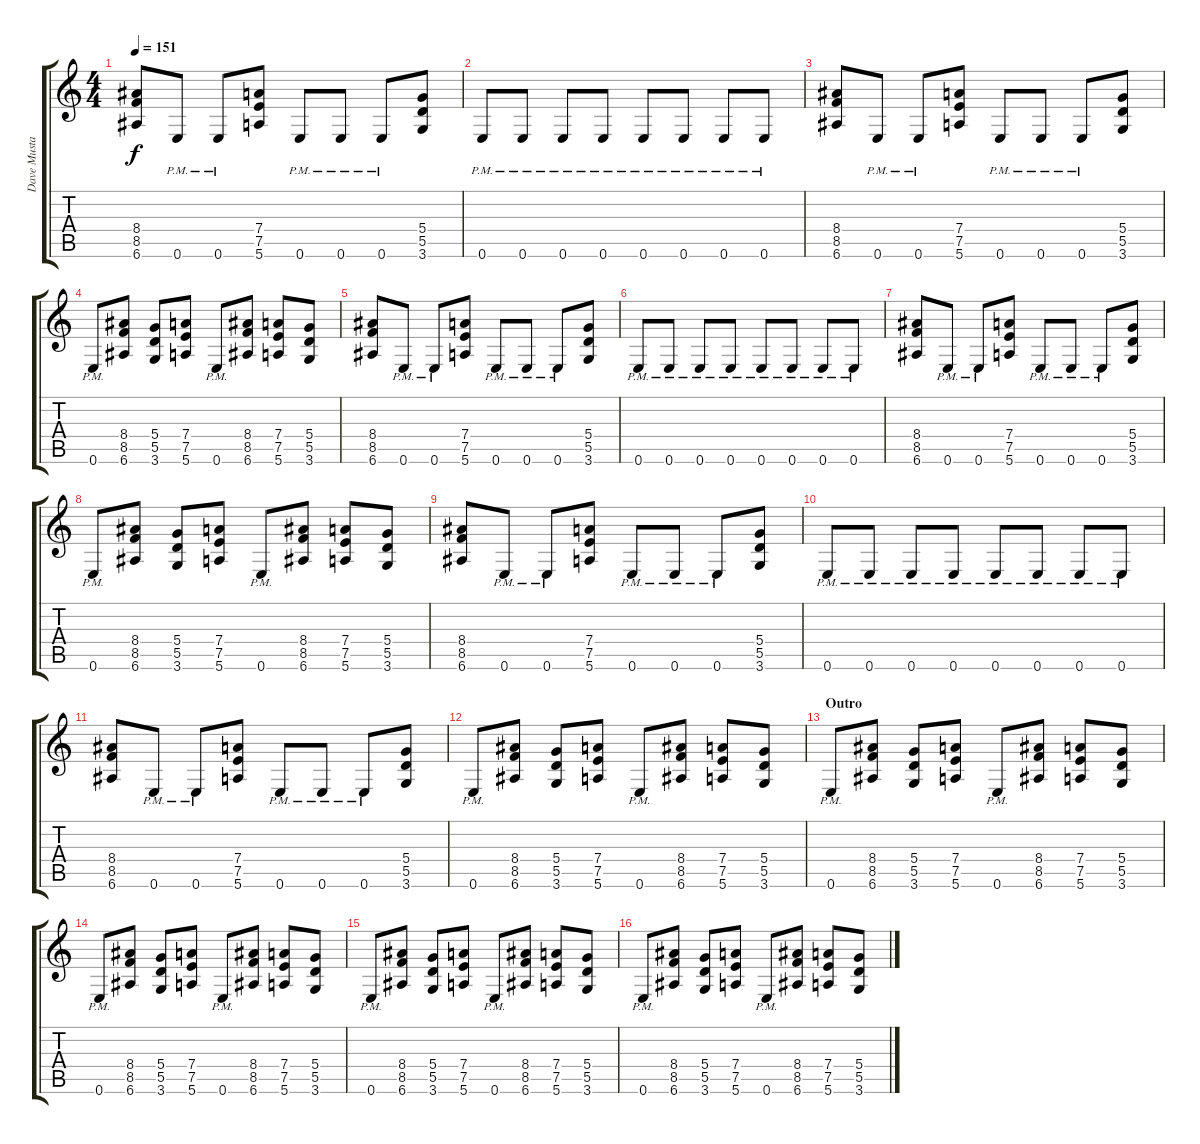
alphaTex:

\track ("Dave Mustaine" "Dave Musta") {instrument distortionguitar}
\staff {score tabs}
\tuning (E4 B3 G3 D3 A2 E2) {hide}
\ts (4 4)
\tempo 151
\clef g2
\ks c
(8.4 8.5 6.6).8{dy f} 0.6{pm}.8 0.6{pm}.8 (7.4 7.5 5.6).8 0.6{pm}.8 0.6{pm}.8 0.6{pm}.8 (5.4 5.5 3.6).8 |
0.6{pm}.8 0.6{pm}.8 0.6{pm}.8 0.6{pm}.8 0.6{pm}.8 0.6{pm}.8 0.6{pm}.8 0.6{pm}.8 |
(8.4 8.5 6.6).8 0.6{pm}.8 0.6{pm}.8 (7.4 7.5 5.6).8 0.6{pm}.8 0.6{pm}.8 0.6{pm}.8 (5.4 5.5 3.6).8 |
0.6{pm}.8 (8.4 8.5 6.6).8 (5.4 5.5 3.6).8 (7.4 7.5 5.6).8 0.6{pm}.8 (8.4 8.5 6.6).8 (7.4 7.5 5.6).8 (5.4 5.5 3.6).8 |
(8.4 8.5 6.6).8 0.6{pm}.8 0.6{pm}.8 (7.4 7.5 5.6).8 0.6{pm}.8 0.6{pm}.8 0.6{pm}.8 (5.4 5.5 3.6).8 |
0.6{pm}.8 0.6{pm}.8 0.6{pm}.8 0.6{pm}.8 0.6{pm}.8 0.6{pm}.8 0.6{pm}.8 0.6{pm}.8 |
(8.4 8.5 6.6).8 0.6{pm}.8 0.6{pm}.8 (7.4 7.5 5.6).8 0.6{pm}.8 0.6{pm}.8 0.6{pm}.8 (5.4 5.5 3.6).8 |
0.6{pm}.8 (8.4 8.5 6.6).8 (5.4 5.5 3.6).8 (7.4 7.5 5.6).8 0.6{pm}.8 (8.4 8.5 6.6).8 (7.4 7.5 5.6).8 (5.4 5.5 3.6).8 |
(8.4 8.5 6.6).8 0.6{pm}.8 0.6{pm}.8 (7.4 7.5 5.6).8 0.6{pm}.8 0.6{pm}.8 0.6{pm}.8 (5.4 5.5 3.6).8 |
0.6{pm}.8 0.6{pm}.8 0.6{pm}.8 0.6{pm}.8 0.6{pm}.8 0.6{pm}.8 0.6{pm}.8 0.6{pm}.8 |
(8.4 8.5 6.6).8 0.6{pm}.8 0.6{pm}.8 (7.4 7.5 5.6).8 0.6{pm}.8 0.6{pm}.8 0.6{pm}.8 (5.4 5.5 3.6).8 |
0.6{pm}.8 (8.4 8.5 6.6).8 (5.4 5.5 3.6).8 (7.4 7.5 5.6).8 0.6{pm}.8 (8.4 8.5 6.6).8 (7.4 7.5 5.6).8 (5.4 5.5 3.6).8 |
\section ("" "Outro")
0.6{pm}.8 (8.4 8.5 6.6).8 (5.4 5.5 3.6).8 (7.4 7.5 5.6).8 0.6{pm}.8 (8.4 8.5 6.6).8 (7.4 7.5 5.6).8 (5.4 5.5 3.6).8 |
0.6{pm}.8 (8.4 8.5 6.6).8 (5.4 5.5 3.6).8 (7.4 7.5 5.6).8 0.6{pm}.8 (8.4 8.5 6.6).8 (7.4 7.5 5.6).8 (5.4 5.5 3.6).8 |
0.6{pm}.8 (8.4 8.5 6.6).8 (5.4 5.5 3.6).8 (7.4 7.5 5.6).8 0.6{pm}.8 (8.4 8.5 6.6).8 (7.4 7.5 5.6).8 (5.4 5.5 3.6).8 |
0.6{pm}.8 (8.4 8.5 6.6).8 (5.4 5.5 3.6).8 (7.4 7.5 5.6).8 0.6{pm}.8 (8.4 8.5 6.6).8 (7.4 7.5 5.6).8 (5.4 5.5 3.6).8
